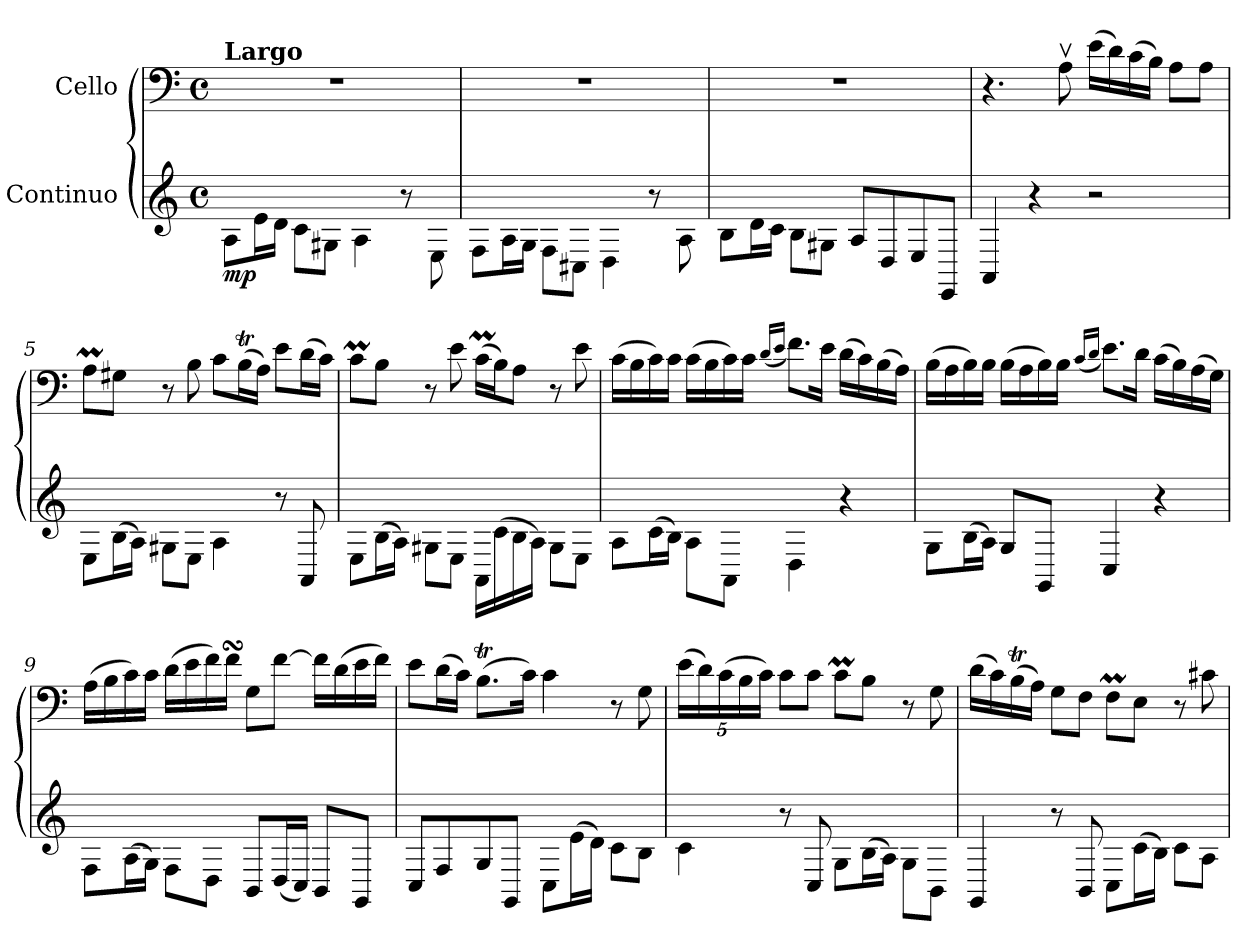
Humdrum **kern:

**kern	**dynam	**kern
*part2	*part2	*part1
*staff2	*staff2	*staff1
*I"Continuo	*	*I"Cello
*clefG2	*	*clefF4
*k[]	*	*k[]
*M4/4	*	*M4/4
*met(c)	*	*met(c)
=1	=1	=1
!	!	!LO:TX:a:B:t=Largo
!	!LO:DY:b	!
8A\L	mp	1r
16e\L	.	.
16d\JJ	.	.
8c\L	.	.
8G#X\J	.	.
4A\	.	.
8r	.	.
8E\	.	.
=2	=2	=2
8F\L	.	1r
16A\L	.	.
16G\JJ	.	.
8F\L	.	.
8C#X\J	.	.
4D\	.	.
8r	.	.
8A\	.	.
=3	=3	=3
8B\L	.	1r
16d\L	.	.
16c\JJ	.	.
8B\L	.	.
8G#X\J	.	.
8A/L	.	.
8D/	.	.
8E/	.	.
8EE/J	.	.
!!LO:LB:g=z
=4	=4	=4
4AA/	.	4.r
4r	.	.
.	.	8Av\
2r	.	(>16e\LL
.	.	16d\)
.	.	(>16c\
.	.	16B\JJ)
.	.	8A\L
.	.	8A\J
=5	=5	=5
8E\L	.	8AM\L
(>16B\L	.	8G#X\J
16A\JJ)	.	.
8G#X\L	.	8r
8E\J	.	8B\
4A\	.	8c\L
.	.	(>16Bt\L
.	.	16A\JJ)
8r	.	8e\L
8AA/	.	(>16d\L
.	.	16c\JJ)
=6	=6	=6
8E\L	.	8cM\L
(>16B\L	.	8B\J
16A\JJ)	.	.
8G#X\L	.	8r
8E\J	.	8e\
16AA\LL	.	(>16cM\LL
(>16c\	.	16B\J)
16B\	.	8A\J
16A\JJ)	.	.
8G#\L	.	8r
8E\J	.	8e\
!!LO:LB:g=z
=7	=7	=7
8A\L	.	(>16c\LL
.	.	16B\
(>16c\L	.	16c\)
16B\JJ)	.	16c\JJ
8A\L	.	(>16c\LL
.	.	16B\
8AA\J	.	16c\)
.	.	16c\JJ
.	.	(<16qd/LL
.	.	16qe/JJ
4D\	.	8.f\L)
.	.	16e\Jk
4r	.	(>16d\LL
.	.	16c\)
.	.	(>16B\
.	.	16A\JJ)
=8	=8	=8
8G\L	.	(>16B\LL
.	.	16A\
(>16B\L	.	16B\)
16A\JJ)	.	16B\JJ
8G/L	.	(>16B\LL
.	.	16A\
8GG/J	.	16B\)
.	.	16B\JJ
.	.	(<16qc/LL
.	.	16qd/JJ
4C/	.	8.e\L)
.	.	16d\Jk
4r	.	(>16c\LL
.	.	16B\)
.	.	(>16A\
.	.	16G\JJ)
=9	=9	=9
8F\L	.	(>16A\LL
.	.	16B\
(>16A\L	.	16c\)
16G\JJ)	.	16c\JJ
8F\L	.	(>16d\LL
.	.	16e\
8D\J	.	16f\)
.	.	16fsSSs\JJ
8BB/L	.	8G\L
(<16D/L	.	[8f\J
16C/JJ)	.	.
8BB/L	.	16f\LL]
.	.	(>16d\
8GG/J	.	16e\
.	.	16f\JJ)
!!LO:LB:g=z
=10	=10	=10
8C/L	.	8e\L
8F/	.	(>16d\L
.	.	16c\JJ)
8G/	.	(>8.Bt\L
8GG/J	.	.
.	.	16c\Jk)
8C\L	.	4c\
(>16e\L	.	.
16d\JJ)	.	.
8c\L	.	8r
8B\J	.	8G\
=11	=11	=11
*	*	*Xbrackettup
4c\	.	(>20e\LL
.	.	20d\)
.	.	(>20c\
.	.	20B\
.	.	20c\JJ)
8r	.	8c\L
8C/	.	8c\J
8G\L	.	8cM\L
(>16B\L	.	8B\J
16A\JJ)	.	.
8G\L	.	8r
8BB\J	.	8G\
=12	=12	=12
4GG/	.	(>16d\LL
.	.	16c\)
.	.	(>16Bt\
.	.	16A\JJ)
8r	.	8G\L
8BB/	.	8F\J
8C\L	.	8FM\L
(>16c\L	.	8E\J
16B\JJ)	.	.
8c\L	.	8r
8A\J	.	8c#X\
=	=	=
*-	*-	*-
